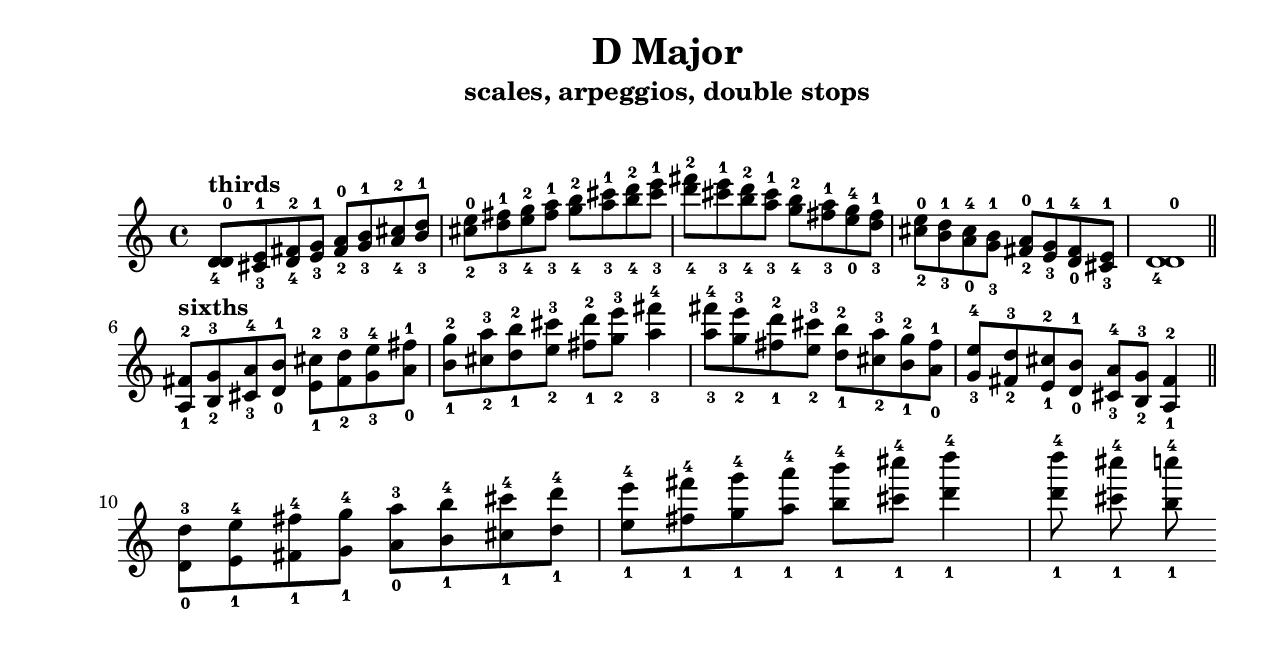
\version "2.22.1"
\paper {
left-margin = 2\cm
righy-margin = 2\cm
paper-width = 8.5\in
paper-height = 11\in
}
\markup{\lower #10 \null}
\header {
  title = "D Major"
  composer = ""
  subtitle = "scales, arpeggios, double stops"
}

\score {
  \relative c' {
  <d-4 d-0>8^\markup{\bold "thirds"} <cis-3 e-1> <d-4 fis-2> <e-3 g-1>
  <fis-2 a-0> <g-3 b-1> <a-4 cis-2> <b-3 d-1>
  <cis -2 e-0> <d-3 fis-1> <e-4 g-2> <fis-3 a-1> 
  <g-4 b-2> <a-3 cis-1> <b-4 d-2> <cis-3 e-1> 
  <d-4 fis-2> <cis-3 e-1> <b-4 d-2> <a-3 cis-1>
  <g-4 b-2> <fis-3 a-1> <e-0 g-4> <d-3 fis-1>
  <cis-2 e-0> <b-3 d-1> <a-0 cis-4> <g-3 b-1>
  <fis-2 a-0> <e-3 g-1> <d-0 fis-4> <cis-3 e-1> 
  <d-4 d-0>1 \bar "||" \break

  <a-1 fis'-2>8^\markup{\bold "sixths"} <b-2 g'-3> <cis-3 a'-4> <d-0 b'-1>
  <e-1 cis'-2> <fis-2 d'-3> <g-3 e'-4> <a-0 fis'-1>
  <b-1 g'-2> <cis-2 a'-3> <d-1 b'-2> <e-2 cis'-3>
  <fis-1 d'-2> <g-2 e'-3> <a-3 fis'-4>4
  <a-3 fis'-4>8 <g-2 e'-3> <fis-1 d'-2> <e-2 cis'-3>
  <d-1 b'-2> <cis-2 a'-3> <b-1 g'-2> <a-0 fis'-1>
  <g-3 e'-4> <fis-2 d'-3> <e-1 cis'-2> <d-0 b'-1>
  <cis-3 a'-4> <b-2 g'-3> <a-1 fis'-2>4 \bar "||" \break 

  <d-0 d'-3>8 <e-1 e'-4> <fis-1 fis'-4> <g-1 g'-4>
  <a-0 a'-3> <b-1 b'-4> <cis-1 cis'-4> <d-1 d'-4>
  <e-1 e'-4> <fis-1 fis'-4> <g-1 g'-4> <a-1 a'-4> 
  <b-1 b'-4> <cis-1 cis'-4> <d-1 d'-4>4
  <d-1 d'-4>8 <cis-1 cis'-4> <b-1 c'-4> 




  }

  \layout {indent =0} 
  \midi {}
}